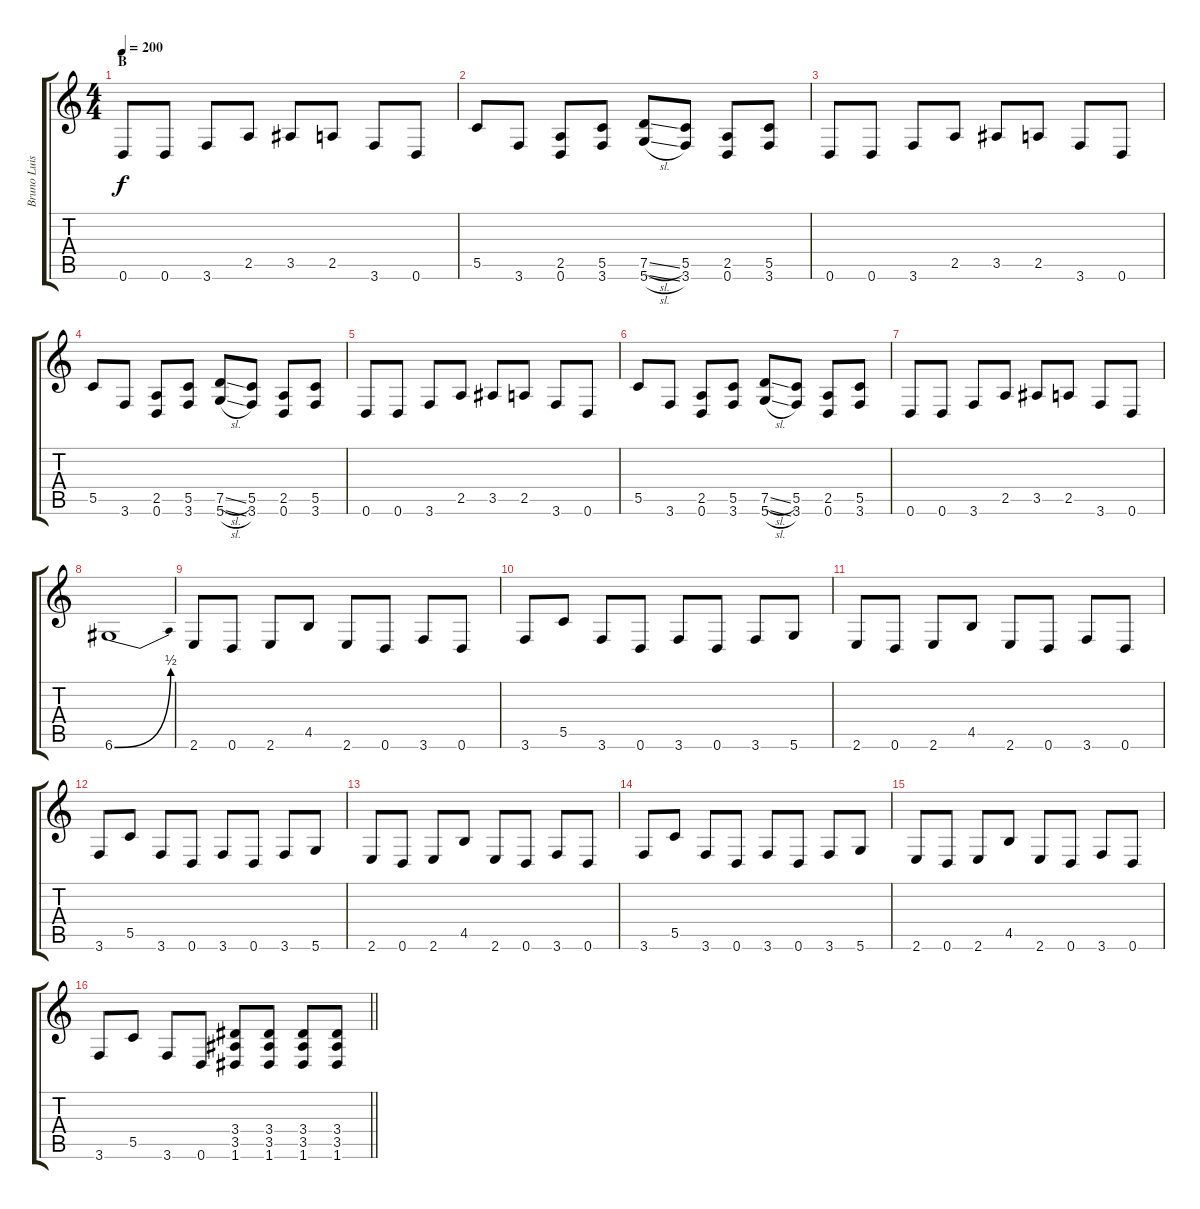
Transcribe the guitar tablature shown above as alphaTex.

\track ("Bruno Luis" "Bruno Luis") {instrument distortionguitar}
\staff {score tabs}
\tuning (D4 A3 F3 C3 G2 D2) {hide}
\ts (4 4)
\section ("" "B")
\tempo 200
\clef g2
\ks c
0.6.8{dy f} 0.6.8 3.6.8 2.5.8 3.5.8 2.5.8 3.6.8 0.6.8 |
5.5.8 3.6.8 (2.5 0.6).8 (5.5 3.6).8 (7.5{sl} 5.6{sl}).8 (5.5 3.6).8 (2.5 0.6).8 (5.5 3.6).8 |
0.6.8 0.6.8 3.6.8 2.5.8 3.5.8 2.5.8 3.6.8 0.6.8 |
5.5.8 3.6.8 (2.5 0.6).8 (5.5 3.6).8 (7.5{sl} 5.6{sl}).8 (5.5 3.6).8 (2.5 0.6).8 (5.5 3.6).8 |
0.6.8 0.6.8 3.6.8 2.5.8 3.5.8 2.5.8 3.6.8 0.6.8 |
5.5.8 3.6.8 (2.5 0.6).8 (5.5 3.6).8 (7.5{sl} 5.6{sl}).8 (5.5 3.6).8 (2.5 0.6).8 (5.5 3.6).8 |
0.6.8 0.6.8 3.6.8 2.5.8 3.5.8 2.5.8 3.6.8 0.6.8 |
6.6{be (bend 0 0 60 2)}.1 |
2.6.8 0.6.8 2.6.8 4.5.8 2.6.8 0.6.8 3.6.8 0.6.8 |
3.6.8 5.5.8 3.6.8 0.6.8 3.6.8 0.6.8 3.6.8 5.6.8 |
2.6.8 0.6.8 2.6.8 4.5.8 2.6.8 0.6.8 3.6.8 0.6.8 |
3.6.8 5.5.8 3.6.8 0.6.8 3.6.8 0.6.8 3.6.8 5.6.8 |
2.6.8 0.6.8 2.6.8 4.5.8 2.6.8 0.6.8 3.6.8 0.6.8 |
3.6.8 5.5.8 3.6.8 0.6.8 3.6.8 0.6.8 3.6.8 5.6.8 |
2.6.8 0.6.8 2.6.8 4.5.8 2.6.8 0.6.8 3.6.8 0.6.8 |
\barLineRight lightlight
3.6.8 5.5.8 3.6.8 0.6.8 (3.4 3.5 1.6).8 (3.4 3.5 1.6).8 (3.4 3.5 1.6).8 (3.4 3.5 1.6).8
